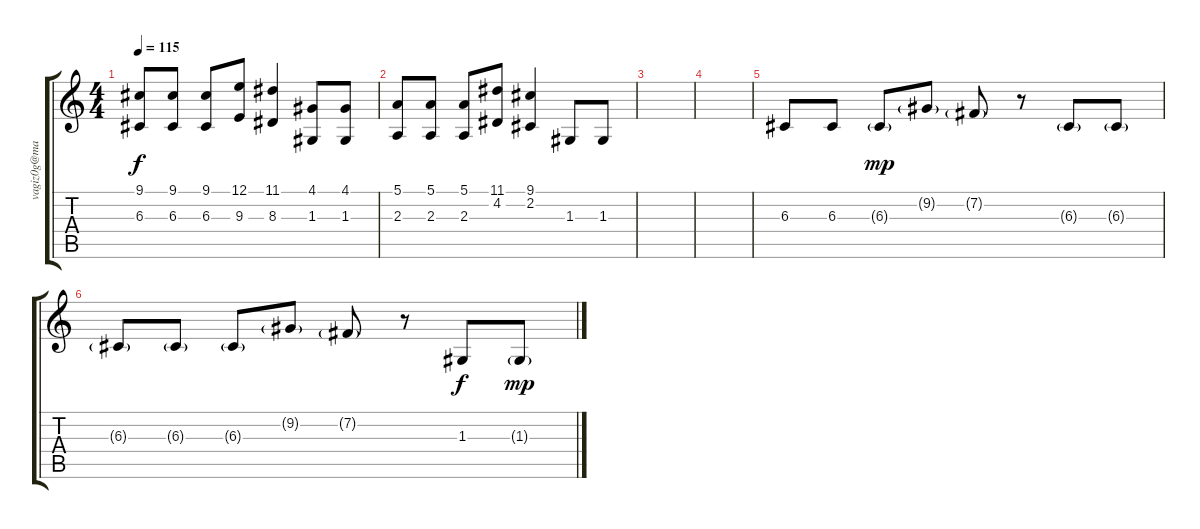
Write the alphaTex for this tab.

\track ("" "vagiz0g@ma") {instrument pad8sweep}
\staff {score tabs}
\tuning (E4 B3 G3 D3 A2 E2) {hide}
\ts (4 4)
\tempo 115
\clef g2
\ks c
(9.1 6.3).8{dy f} (9.1 6.3).8 (9.1 6.3).8 (12.1 9.3).8 (11.1 8.3).4 (4.1 1.3).8 (4.1 1.3).8 |
(5.1 2.3).8 (5.1 2.3).8 (5.1 2.3).8 (11.1 4.2).8 (9.1 2.2).4 1.3.8 1.3.8 |
|
|
6.3.8 6.3.8 6.3{g}.8{dy mp} 9.2{g}.8 7.2{g}.8 r.8 6.3{g}.8 6.3{g}.8 |
6.3{g}.8 6.3{g}.8 6.3{g}.8 9.2{g}.8 7.2{g}.8 r.8 1.3.8{dy f} 1.3{g}.8{dy mp}
